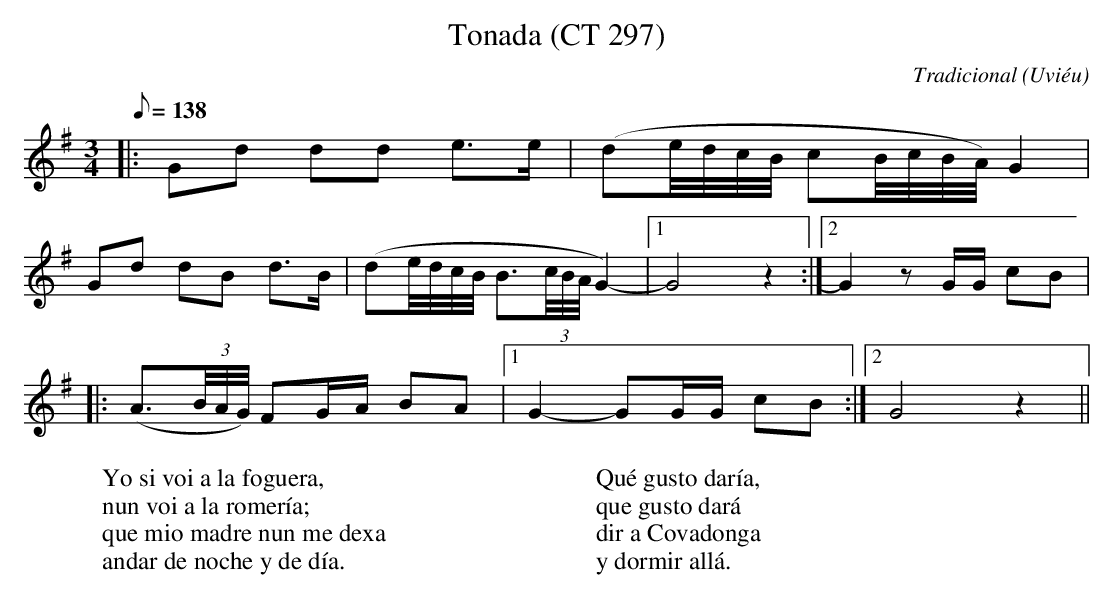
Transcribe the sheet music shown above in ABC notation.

X:1
T:Tonada (CT 297)
C:Tradicional
O:Uviéu
M:3/4
L:1/8
Q:1/8=138
W:Yo si voi a la foguera,
W:nun voi a la romería;
W:que mio madre nun me dexa
W:andar de noche y de día.
W:
W:Qué gusto daría,
W:que gusto dará
W:dir a Covadonga
W:y dormir allá.
K:G
|: Gd dd e>e|(de/4d/4c/4B/4 cB/4c/4B/4A/4) G2|
Gd dB d>B|(de/4d/4c/4B/4 B3/2(3c/4B/4A/4 G2-)|[1 G4 z2 :|[2 G2 zG/G/ cB|
|: (A3/2(3B/4A/4G/4) FG/A/ BA|[1 G2-GG/G/ cB :|[2 G4 z2||
